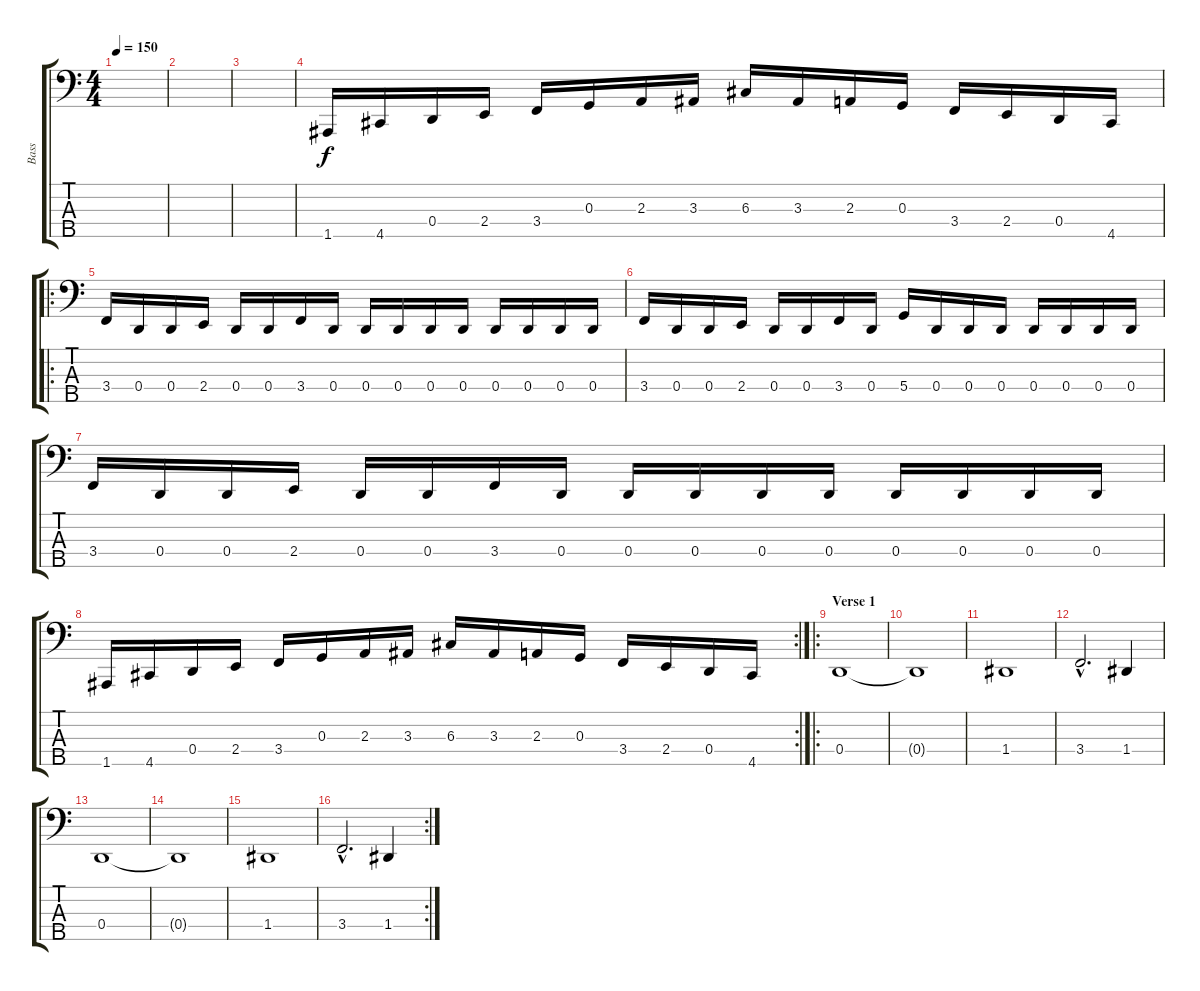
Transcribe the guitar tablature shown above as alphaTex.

\track ("Bass" "Bass") {instrument electricbassfinger}
\staff {score tabs}
\tuning (F2 C2 G1 D1 A0) {hide}
\ts (4 4)
\tempo 150
\clef f4
\ks c
|
|
|
1.5.16 4.5.16 0.4.16 2.4.16 3.4.16 0.3.16 2.3.16 3.3.16 6.3.16 3.3.16 2.3.16 0.3.16 3.4.16 2.4.16 0.4.16 4.5.16 |
\ro
3.4.16 0.4.16 0.4.16 2.4.16 0.4.16 0.4.16 3.4.16 0.4.16 0.4.16 0.4.16 0.4.16 0.4.16 0.4.16 0.4.16 0.4.16 0.4.16 |
3.4.16 0.4.16 0.4.16 2.4.16 0.4.16 0.4.16 3.4.16 0.4.16 5.4.16 0.4.16 0.4.16 0.4.16 0.4.16 0.4.16 0.4.16 0.4.16 |
3.4.16 0.4.16 0.4.16 2.4.16 0.4.16 0.4.16 3.4.16 0.4.16 0.4.16 0.4.16 0.4.16 0.4.16 0.4.16 0.4.16 0.4.16 0.4.16 |
\rc 2
1.5.16 4.5.16 0.4.16 2.4.16 3.4.16 0.3.16 2.3.16 3.3.16 6.3.16 3.3.16 2.3.16 0.3.16 3.4.16 2.4.16 0.4.16 4.5.16 |
\ro
\section ("" "Verse 1")
0.4.1 |
0.4{t}.1 |
1.4.1 |
3.4{hac}.2{d} 1.4.4 |
0.4.1 |
0.4{t}.1 |
1.4.1 |
\rc 2
3.4{hac}.2{d} 1.4.4
